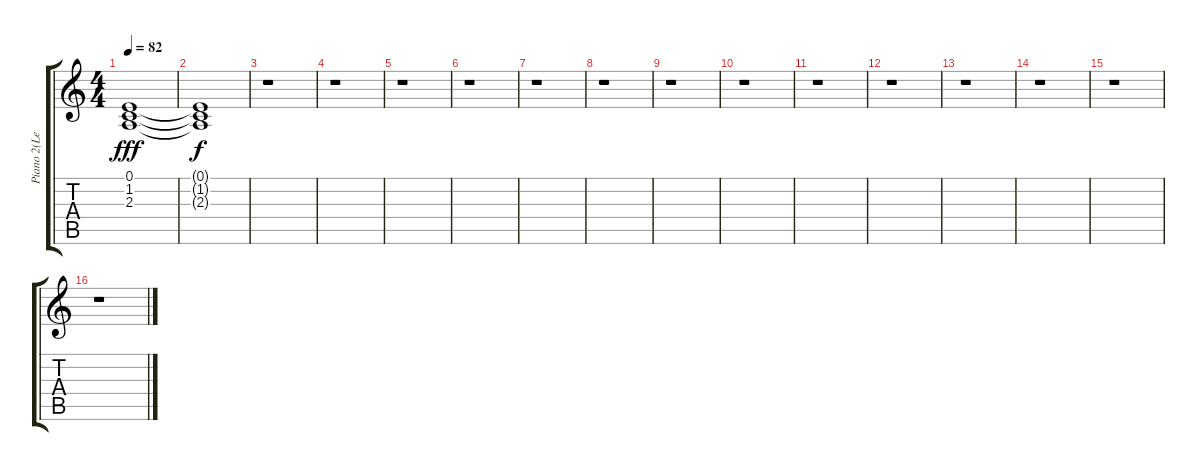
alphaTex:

\track ("Piano 2(Left Hand)" "Piano 2(Le") {instrument acousticgrandpiano}
\staff {score tabs}
\tuning (E4 B3 G3 D3 A2 E2) {hide}
\ts (4 4)
\tempo 82
\clef g2
\ks c
(0.1 1.2 2.3).1{dy fff} |
(0.1{t} 1.2{t} 2.3{t}).1{dy f} |
r.1 |
r.1 |
r.1 |
r.1 |
r.1 |
r.1 |
r.1 |
r.1 |
r.1 |
r.1 |
r.1 |
r.1 |
r.1 |
r.1
